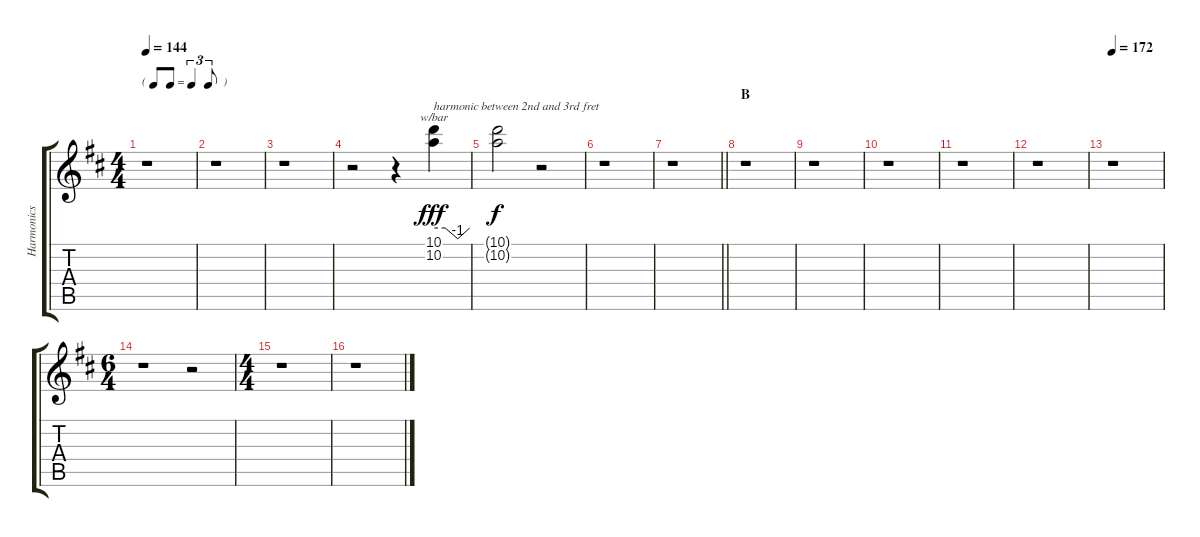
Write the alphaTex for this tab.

\track ("Harmonics / Delay" "Harmonics ") {instrument distortionguitar}
\staff {score tabs}
\tuning (E4 B3 G3 D3 A2 E2) {hide}
\ts (4 4)
\tf triplet8th
\tempo 144
\clef g2
\ks d
r.1{dy fff} |
r.1 |
r.1 |
r.2 r.4 (10.1 10.2).4{tbe (custom default 0 0 19 0 40 -4 60 0) txt "harmonic between 2nd and 3rd fret"} |
(10.1{t} 10.2{t}).2{dy f} r.2 |
r.1 |
\barLineRight lightlight
r.1 |
\section ("" "B")
r.1 |
r.1 |
r.1 |
r.1 |
r.1 |
\tempo 172
r.1 |
\ts (6 4)
r.1 r.2 |
\ts (4 4)
r.1 |
r.1
